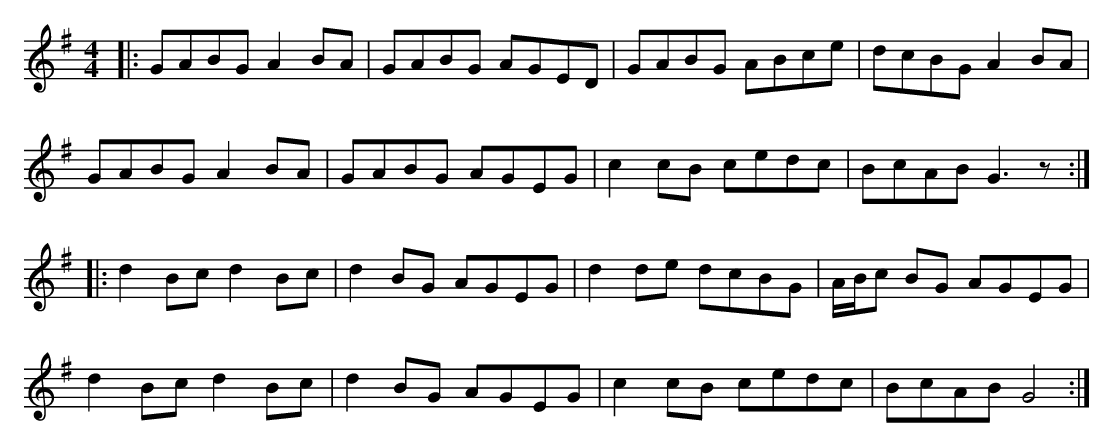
X:1
M:4/4
K:G
|:GABG A2 BA| GABG AGED|GABG ABce|dcBG A2 BA|
GABG A2 BA|GABG AGEG|c2 cB cedc|BcAB G3z:|
|:d2 Bc d2 Bc|d2 BG AGEG|d2 de dcBG|A/2B/2c BG AGEG|
d2 Bc d2 Bc|d2 BG AGEG|c2 cB cedc|BcAB G4:|
